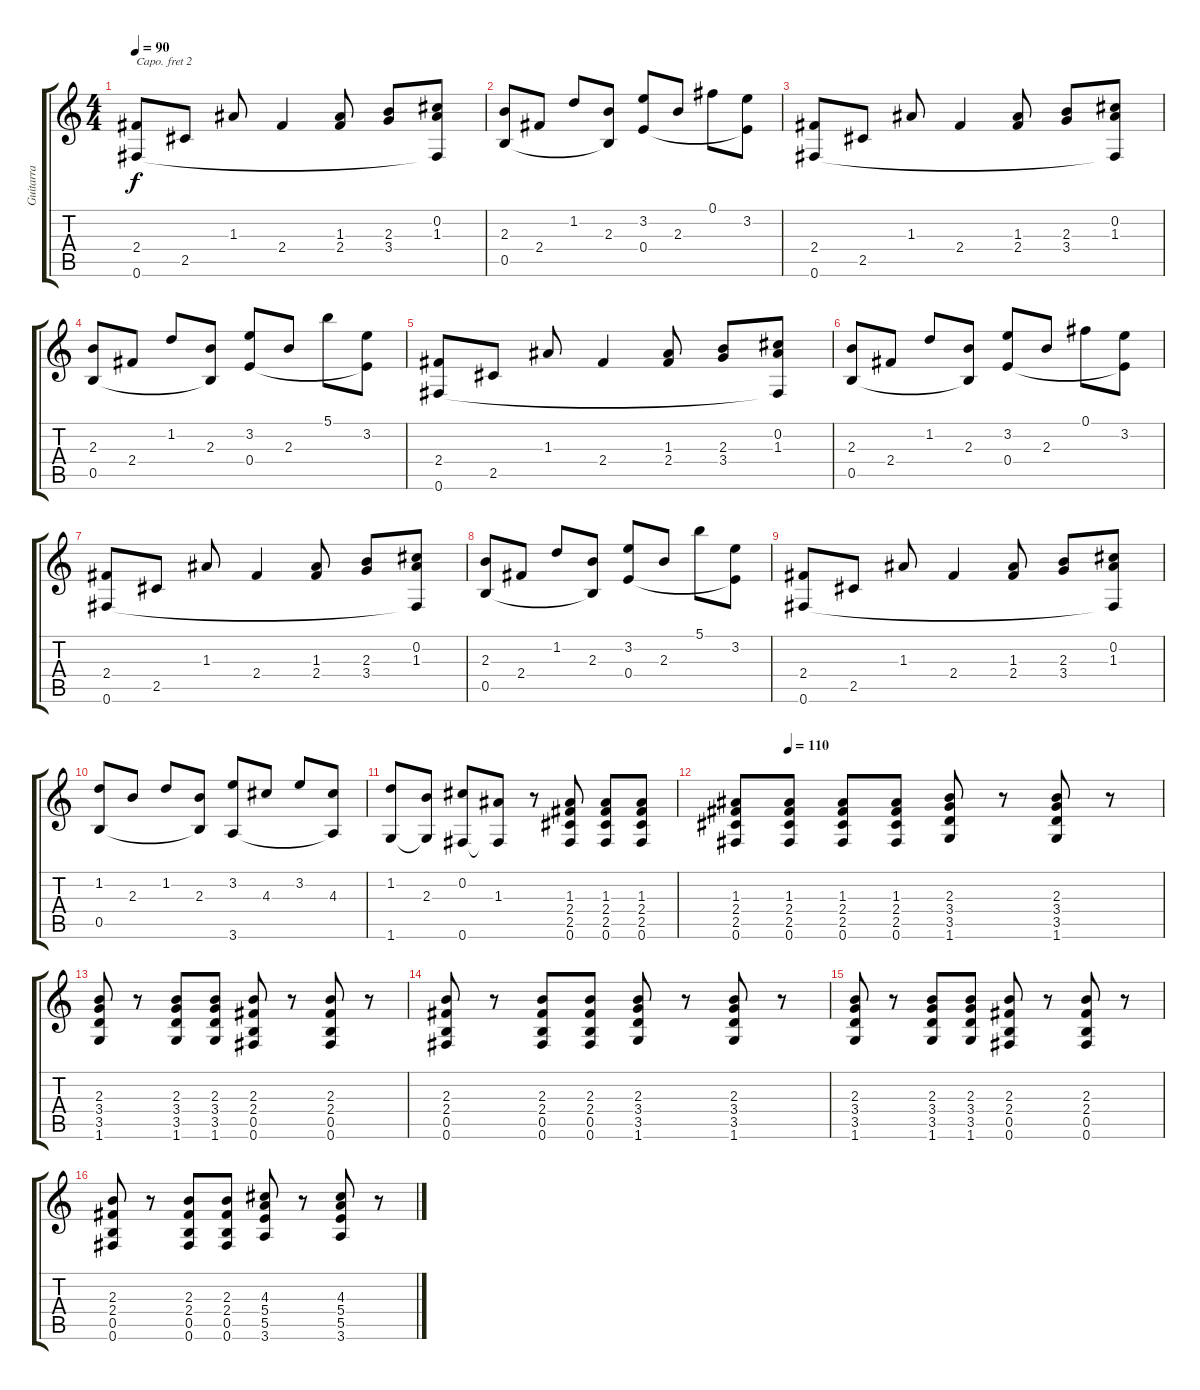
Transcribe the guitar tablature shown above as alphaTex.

\track ("Guitarra" "Guitarra") {instrument acousticguitarnylon}
\staff {score tabs}
\capo 2
\tuning (E4 B3 G3 D3 A2 E2) {hide}
\ts (4 4)
\tempo 90
\clef g2
\ks c
(2.4 0.6).8{dy f} 2.5.8 1.3.8 2.4.4 (1.3 2.4).8 (2.3 3.4).8 (0.2 1.3 0.6{t}).8 |
(2.3 0.5).8 2.4.8 1.2.8 (2.3 0.5{t}).8 (3.2 0.4).8 2.3.8 0.1.8 (3.2 0.4{t}).8 |
(2.4 0.6).8 2.5.8 1.3.8 2.4.4 (1.3 2.4).8 (2.3 3.4).8 (0.2 1.3 0.6{t}).8 |
(2.3 0.5).8 2.4.8 1.2.8 (2.3 0.5{t}).8 (3.2 0.4).8 2.3.8 5.1.8 (3.2 0.4{t}).8 |
(2.4 0.6).8 2.5.8 1.3.8 2.4.4 (1.3 2.4).8 (2.3 3.4).8 (0.2 1.3 0.6{t}).8 |
(2.3 0.5).8 2.4.8 1.2.8 (2.3 0.5{t}).8 (3.2 0.4).8 2.3.8 0.1.8 (3.2 0.4{t}).8 |
(2.4 0.6).8 2.5.8 1.3.8 2.4.4 (1.3 2.4).8 (2.3 3.4).8 (0.2 1.3 0.6{t}).8 |
(2.3 0.5).8 2.4.8 1.2.8 (2.3 0.5{t}).8 (3.2 0.4).8 2.3.8 5.1.8 (3.2 0.4{t}).8 |
(2.4 0.6).8 2.5.8 1.3.8 2.4.4 (1.3 2.4).8 (2.3 3.4).8 (0.2 1.3 0.6{t}).8 |
(1.2 0.5).8 2.3.8 1.2.8 (2.3 0.5{t}).8 (3.2 3.6).8 4.3.8 3.2.8 (4.3 3.6{t}).8 |
(1.2 1.6).8 (2.3 1.6{t}).8 (0.2 0.6).8 (1.3 0.6{t}).8 r.8{balance 8 instrument distortionguitar} (1.3 2.4 2.5 0.6).8 (1.3 2.4 2.5 0.6).8 (1.3 2.4 2.5 0.6).8 |
\tempo (110 0.125)
(1.3 2.4 2.5 0.6).8 (1.3 2.4 2.5 0.6).8 (1.3 2.4 2.5 0.6).8 (1.3 2.4 2.5 0.6).8 (2.3 3.4 3.5 1.6).8{balance 4} r.8 (2.3 3.4 3.5 1.6).8 r.8 |
(2.3 3.4 3.5 1.6).8 r.8 (2.3 3.4 3.5 1.6).8 (2.3 3.4 3.5 1.6).8 (2.3 2.4 0.5 0.6).8 r.8 (2.3 2.4 0.5 0.6).8 r.8 |
(2.3 2.4 0.5 0.6).8 r.8 (2.3 2.4 0.5 0.6).8 (2.3 2.4 0.5 0.6).8 (2.3 3.4 3.5 1.6).8 r.8 (2.3 3.4 3.5 1.6).8 r.8 |
(2.3 3.4 3.5 1.6).8 r.8 (2.3 3.4 3.5 1.6).8 (2.3 3.4 3.5 1.6).8 (2.3 2.4 0.5 0.6).8 r.8 (2.3 2.4 0.5 0.6).8 r.8 |
(2.3 2.4 0.5 0.6).8 r.8 (2.3 2.4 0.5 0.6).8 (2.3 2.4 0.5 0.6).8 (4.3 5.4 5.5 3.6).8 r.8 (4.3 5.4 5.5 3.6).8 r.8
